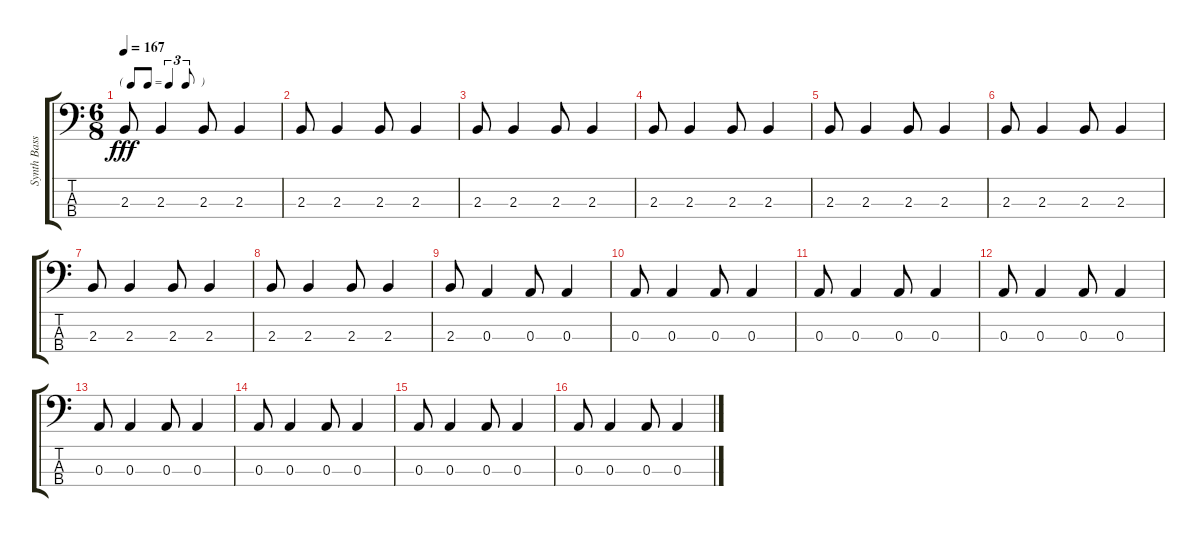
\track ("Synth Bass 2 RC" "Synth Bass") {instrument synthbass2}
\staff {score tabs}
\tuning (G2 D2 A1 E1) {hide}
\ts (6 8)
\tf triplet8th
\tempo 167
\clef f4
\ks c
2.3.8{dy fff} 2.3.4 2.3.8 2.3.4 |
2.3.8 2.3.4 2.3.8 2.3.4 |
2.3.8 2.3.4 2.3.8 2.3.4 |
2.3.8 2.3.4 2.3.8 2.3.4 |
2.3.8 2.3.4 2.3.8 2.3.4 |
2.3.8 2.3.4 2.3.8 2.3.4 |
2.3.8 2.3.4 2.3.8 2.3.4 |
2.3.8 2.3.4 2.3.8 2.3.4 |
2.3.8 0.3.4 0.3.8 0.3.4 |
0.3.8 0.3.4 0.3.8 0.3.4 |
0.3.8 0.3.4 0.3.8 0.3.4 |
0.3.8 0.3.4 0.3.8 0.3.4 |
0.3.8 0.3.4 0.3.8 0.3.4 |
0.3.8 0.3.4 0.3.8 0.3.4 |
0.3.8 0.3.4 0.3.8 0.3.4 |
0.3.8 0.3.4 0.3.8 0.3.4
